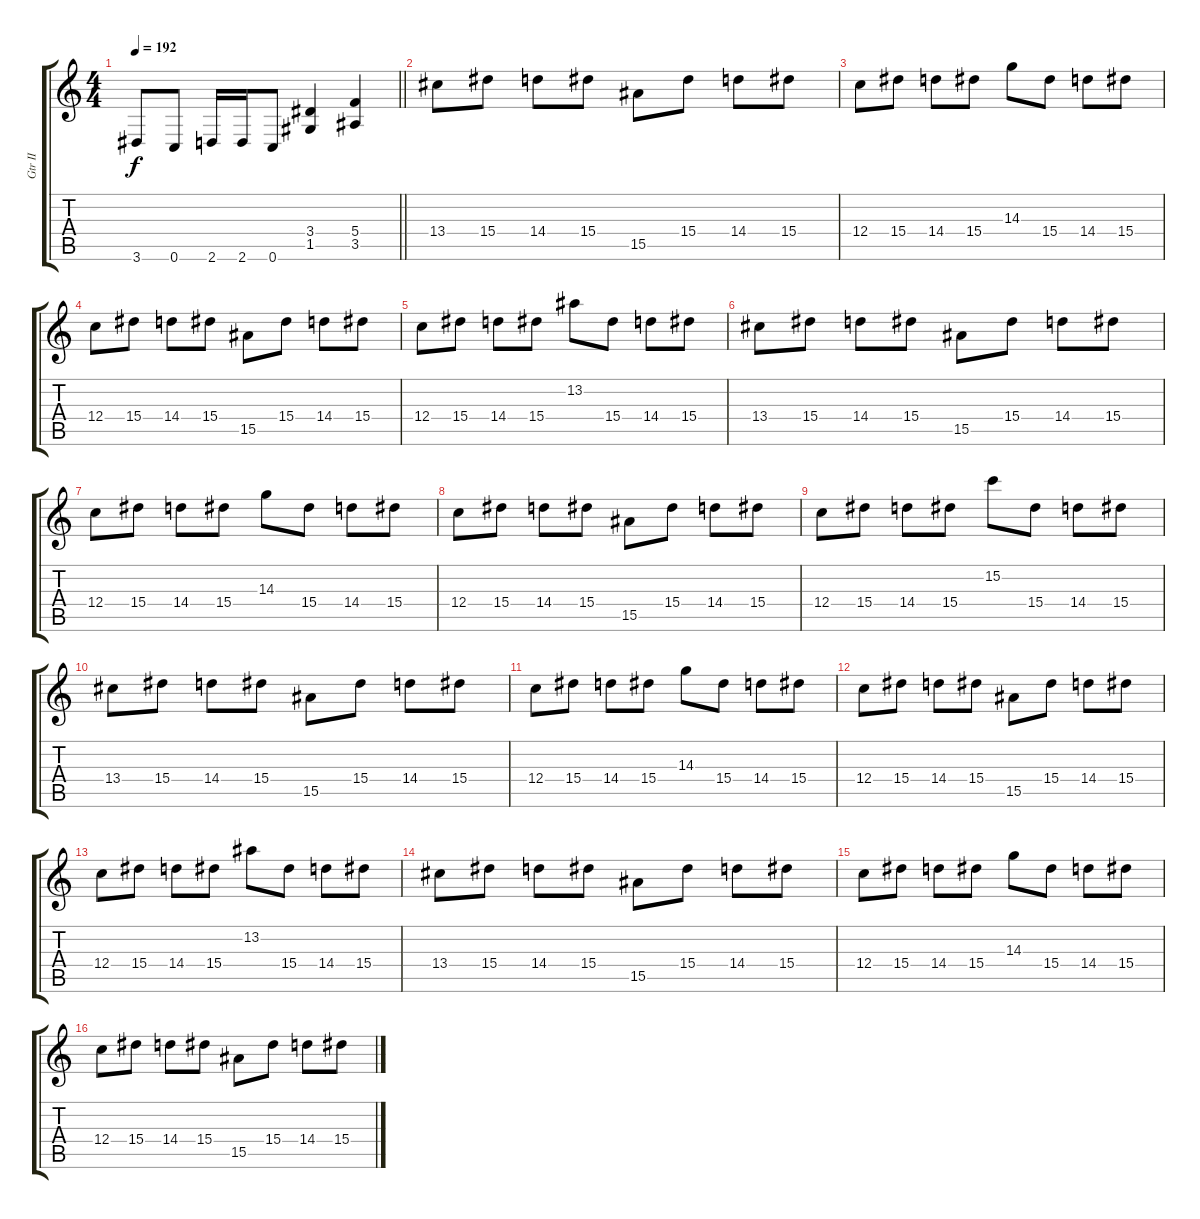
\track ("Gtr II" "Gtr II") {instrument overdrivenguitar}
\staff {score tabs}
\tuning (D4 A3 F3 C3 G2 C2) {hide}
\ts (4 4)
\tempo 192
\clef g2
\barLineRight lightlight
\ks c
3.6.8{dy f} 0.6.8 2.6.16 2.6.16 0.6.8 (3.4 1.5).4 (5.4 3.5).4 |
13.4.8 15.4.8 14.4.8 15.4.8 15.5.8 15.4.8 14.4.8 15.4.8 |
12.4.8 15.4.8 14.4.8 15.4.8 14.3.8 15.4.8 14.4.8 15.4.8 |
12.4.8 15.4.8 14.4.8 15.4.8 15.5.8 15.4.8 14.4.8 15.4.8 |
12.4.8 15.4.8 14.4.8 15.4.8 13.2.8 15.4.8 14.4.8 15.4.8 |
13.4.8 15.4.8 14.4.8 15.4.8 15.5.8 15.4.8 14.4.8 15.4.8 |
12.4.8 15.4.8 14.4.8 15.4.8 14.3.8 15.4.8 14.4.8 15.4.8 |
12.4.8 15.4.8 14.4.8 15.4.8 15.5.8 15.4.8 14.4.8 15.4.8 |
12.4.8 15.4.8 14.4.8 15.4.8 15.2.8 15.4.8 14.4.8 15.4.8 |
13.4.8 15.4.8 14.4.8 15.4.8 15.5.8 15.4.8 14.4.8 15.4.8 |
12.4.8 15.4.8 14.4.8 15.4.8 14.3.8 15.4.8 14.4.8 15.4.8 |
12.4.8 15.4.8 14.4.8 15.4.8 15.5.8 15.4.8 14.4.8 15.4.8 |
12.4.8 15.4.8 14.4.8 15.4.8 13.2.8 15.4.8 14.4.8 15.4.8 |
13.4.8 15.4.8 14.4.8 15.4.8 15.5.8 15.4.8 14.4.8 15.4.8 |
12.4.8 15.4.8 14.4.8 15.4.8 14.3.8 15.4.8 14.4.8 15.4.8 |
12.4.8 15.4.8 14.4.8 15.4.8 15.5.8 15.4.8 14.4.8 15.4.8
